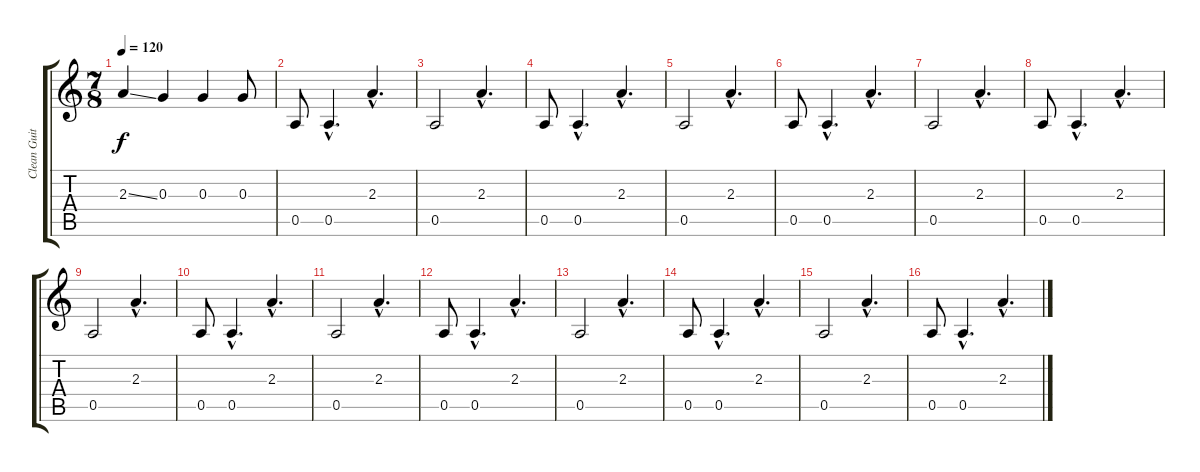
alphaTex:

\track ("Clean Guitar" "Clean Guit") {instrument electricguitarjazz}
\staff {score tabs}
\tuning (E4 B3 G3 D3 A2 E2) {hide}
\ts (7 8)
\tempo 120
\clef g2
\ks c
2.3{ss}.4{dy f} 0.3.4 0.3.4 0.3.8 |
0.5.8 0.5{hac}.4{d} 2.3{hac}.4{d} |
0.5.2 2.3{hac}.4{d} |
0.5.8 0.5{hac}.4{d} 2.3{hac}.4{d} |
0.5.2 2.3{hac}.4{d} |
0.5.8 0.5{hac}.4{d} 2.3{hac}.4{d} |
0.5.2 2.3{hac}.4{d} |
0.5.8 0.5{hac}.4{d} 2.3{hac}.4{d} |
0.5.2 2.3{hac}.4{d} |
0.5.8 0.5{hac}.4{d} 2.3{hac}.4{d} |
0.5.2 2.3{hac}.4{d} |
0.5.8 0.5{hac}.4{d} 2.3{hac}.4{d} |
0.5.2 2.3{hac}.4{d} |
0.5.8 0.5{hac}.4{d} 2.3{hac}.4{d} |
0.5.2 2.3{hac}.4{d} |
0.5.8 0.5{hac}.4{d} 2.3{hac}.4{d}
